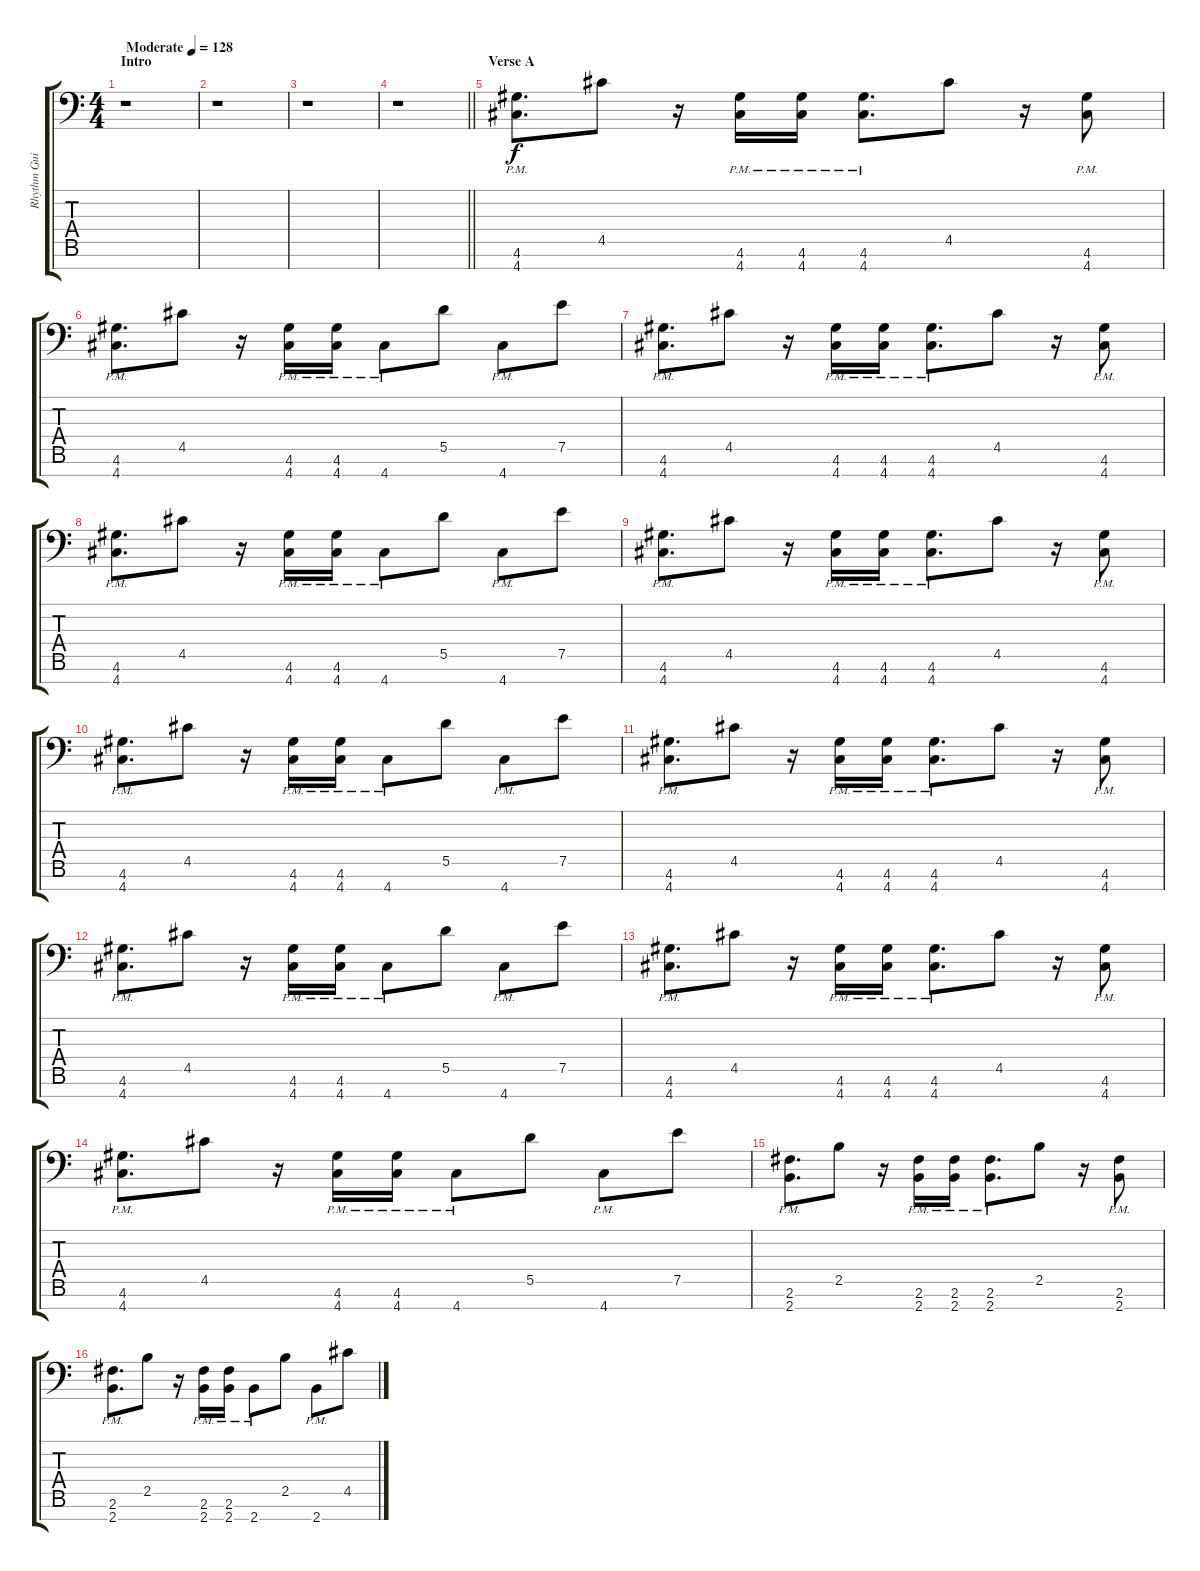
\track ("Rhythm Guitar" "Rhythm Gui") {instrument distortionguitar}
\staff {score tabs}
\tuning (E4 B3 G3 D3 A2 E2 A1) {hide}
\ts (4 4)
\section ("" "Intro")
\tempo (128 "Moderate")
\clef f4
\ks c
r.1{dy f instrument distortionguitar} |
r.1 |
r.1 |
\barLineRight lightlight
r.1 |
\section ("" "Verse A")
(4.6{pm} 4.7{pm}).8{d} 4.5.8 r.16 (4.6{pm} 4.7{pm}).16 (4.6{pm} 4.7{pm}).16 (4.6{pm} 4.7{pm}).8{d} 4.5.8 r.16 (4.6{pm} 4.7{pm}).8 |
(4.6{pm} 4.7{pm}).8{d} 4.5.8 r.16 (4.6{pm} 4.7{pm}).16 (4.6{pm} 4.7{pm}).16 4.7{pm}.8 5.5.8 4.7{pm}.8 7.5.8 |
(4.6{pm} 4.7{pm}).8{d} 4.5.8 r.16 (4.6{pm} 4.7{pm}).16 (4.6{pm} 4.7{pm}).16 (4.6{pm} 4.7{pm}).8{d} 4.5.8 r.16 (4.6{pm} 4.7{pm}).8 |
(4.6{pm} 4.7{pm}).8{d} 4.5.8 r.16 (4.6{pm} 4.7{pm}).16 (4.6{pm} 4.7{pm}).16 4.7{pm}.8 5.5.8 4.7{pm}.8 7.5.8 |
(4.6{pm} 4.7{pm}).8{d} 4.5.8 r.16 (4.6{pm} 4.7{pm}).16 (4.6{pm} 4.7{pm}).16 (4.6{pm} 4.7{pm}).8{d} 4.5.8 r.16 (4.6{pm} 4.7{pm}).8 |
(4.6{pm} 4.7{pm}).8{d} 4.5.8 r.16 (4.6{pm} 4.7{pm}).16 (4.6{pm} 4.7{pm}).16 4.7{pm}.8 5.5.8 4.7{pm}.8 7.5.8 |
(4.6{pm} 4.7{pm}).8{d} 4.5.8 r.16 (4.6{pm} 4.7{pm}).16 (4.6{pm} 4.7{pm}).16 (4.6{pm} 4.7{pm}).8{d} 4.5.8 r.16 (4.6{pm} 4.7{pm}).8 |
(4.6{pm} 4.7{pm}).8{d} 4.5.8 r.16 (4.6{pm} 4.7{pm}).16 (4.6{pm} 4.7{pm}).16 4.7{pm}.8 5.5.8 4.7{pm}.8 7.5.8 |
(4.6{pm} 4.7{pm}).8{d} 4.5.8 r.16 (4.6{pm} 4.7{pm}).16 (4.6{pm} 4.7{pm}).16 (4.6{pm} 4.7{pm}).8{d} 4.5.8 r.16 (4.6{pm} 4.7{pm}).8 |
(4.6{pm} 4.7{pm}).8{d} 4.5.8 r.16 (4.6{pm} 4.7{pm}).16 (4.6{pm} 4.7{pm}).16 4.7{pm}.8 5.5.8 4.7{pm}.8 7.5.8 |
(2.6{pm} 2.7{pm}).8{d} 2.5.8 r.16 (2.6{pm} 2.7{pm}).16 (2.6{pm} 2.7{pm}).16 (2.6{pm} 2.7{pm}).8{d} 2.5.8 r.16 (2.6{pm} 2.7{pm}).8 |
(2.6{pm} 2.7{pm}).8{d} 2.5.8 r.16 (2.6{pm} 2.7{pm}).16 (2.6{pm} 2.7{pm}).16 2.7{pm}.8 2.5.8 2.7{pm}.8 4.5.8
